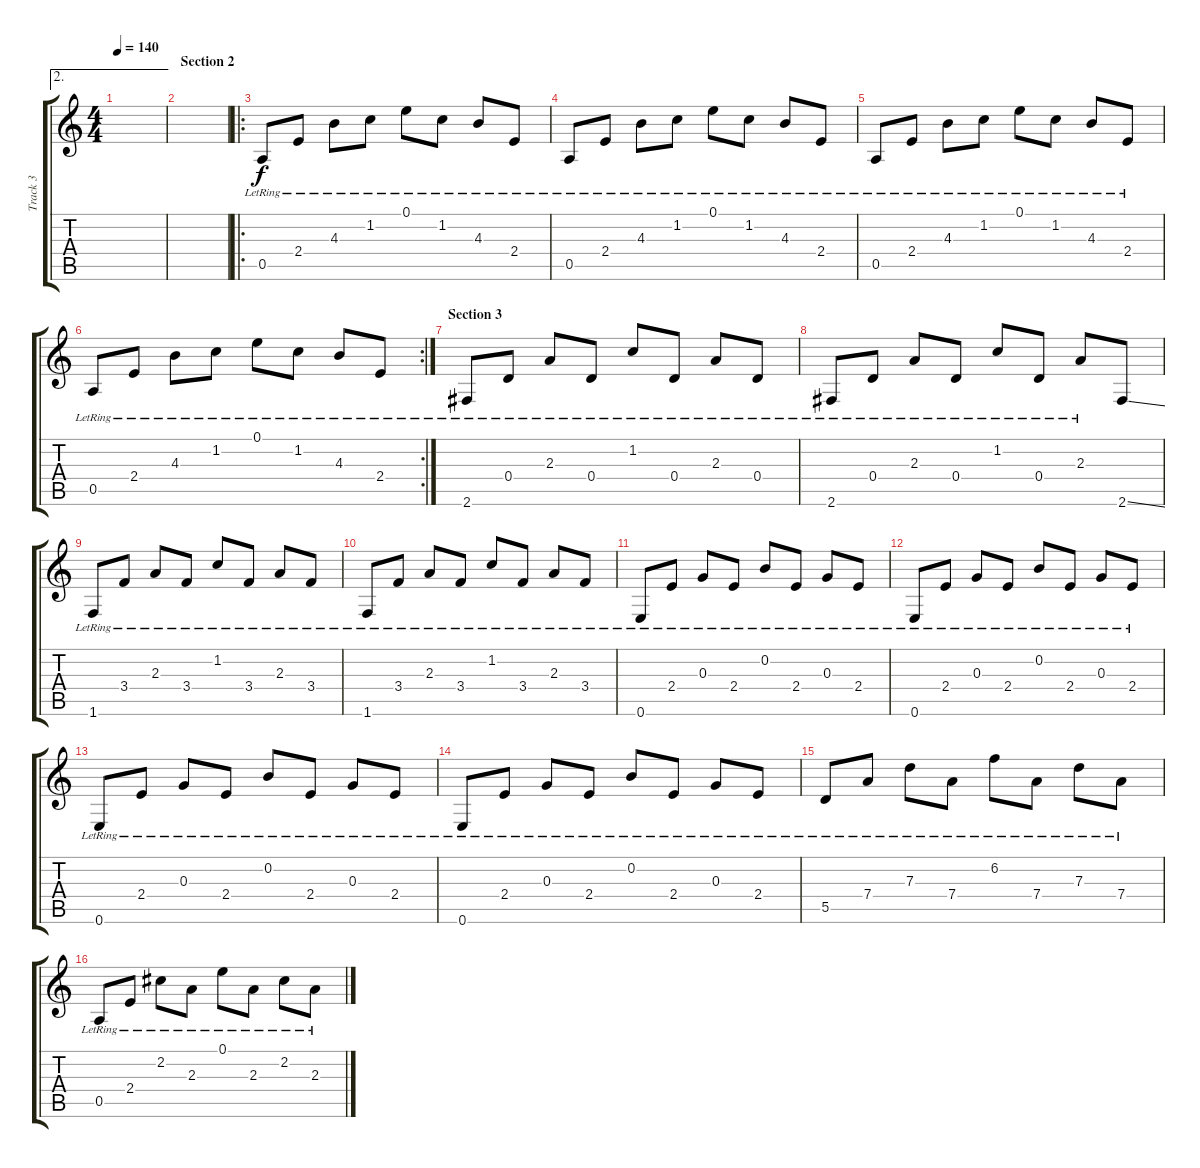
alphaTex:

\track ("Track 3" "Track 3") {instrument acousticguitarnylon}
\staff {score tabs}
\tuning (E4 B3 G3 D3 A2 E2) {hide}
\ae 2
\ts (4 4)
\tempo 140
\clef g2
\ks c
|
\section ("" "Section 2")
|
\ro
0.5{lr}.8 2.4{lr}.8 4.3{lr}.8 1.2{lr}.8 0.1{lr}.8 1.2{lr}.8 4.3{lr}.8 2.4{lr}.8 |
0.5{lr}.8 2.4{lr}.8 4.3{lr}.8 1.2{lr}.8 0.1{lr}.8 1.2{lr}.8 4.3{lr}.8 2.4{lr}.8 |
0.5{lr}.8 2.4{lr}.8 4.3{lr}.8 1.2{lr}.8 0.1{lr}.8 1.2{lr}.8 4.3{lr}.8 2.4{lr}.8 |
\rc 2
0.5{lr}.8 2.4{lr}.8 4.3{lr}.8 1.2{lr}.8 0.1{lr}.8 1.2{lr}.8 4.3{lr}.8 2.4{lr}.8 |
\section ("" "Section 3")
2.6{lr}.8 0.4{lr}.8 2.3{lr}.8 0.4{lr}.8 1.2{lr}.8 0.4{lr}.8 2.3{lr}.8 0.4{lr}.8 |
2.6{lr}.8 0.4{lr}.8 2.3{lr}.8 0.4{lr}.8 1.2{lr}.8 0.4{lr}.8 2.3{lr}.8 2.6{ss}.8 |
1.6{lr}.8 3.4{lr}.8 2.3{lr}.8 3.4{lr}.8 1.2{lr}.8 3.4{lr}.8 2.3{lr}.8 3.4{lr}.8 |
1.6{lr}.8 3.4{lr}.8 2.3{lr}.8 3.4{lr}.8 1.2{lr}.8 3.4{lr}.8 2.3{lr}.8 3.4{lr}.8 |
0.6{lr}.8 2.4{lr}.8 0.3{lr}.8 2.4{lr}.8 0.2{lr}.8 2.4{lr}.8 0.3{lr}.8 2.4{lr}.8 |
0.6{lr}.8 2.4{lr}.8 0.3{lr}.8 2.4{lr}.8 0.2{lr}.8 2.4{lr}.8 0.3{lr}.8 2.4{lr}.8 |
0.6{lr}.8 2.4{lr}.8 0.3{lr}.8 2.4{lr}.8 0.2{lr}.8 2.4{lr}.8 0.3{lr}.8 2.4{lr}.8 |
0.6{lr}.8 2.4{lr}.8 0.3{lr}.8 2.4{lr}.8 0.2{lr}.8 2.4{lr}.8 0.3{lr}.8 2.4{lr}.8 |
5.5{lr}.8 7.4{lr}.8 7.3{lr}.8 7.4{lr}.8 6.2{lr}.8 7.4{lr}.8 7.3{lr}.8 7.4{lr}.8 |
0.5{lr}.8 2.4{lr}.8 2.2{lr}.8 2.3{lr}.8 0.1{lr}.8 2.3{lr}.8 2.2{lr}.8 2.3{lr}.8
